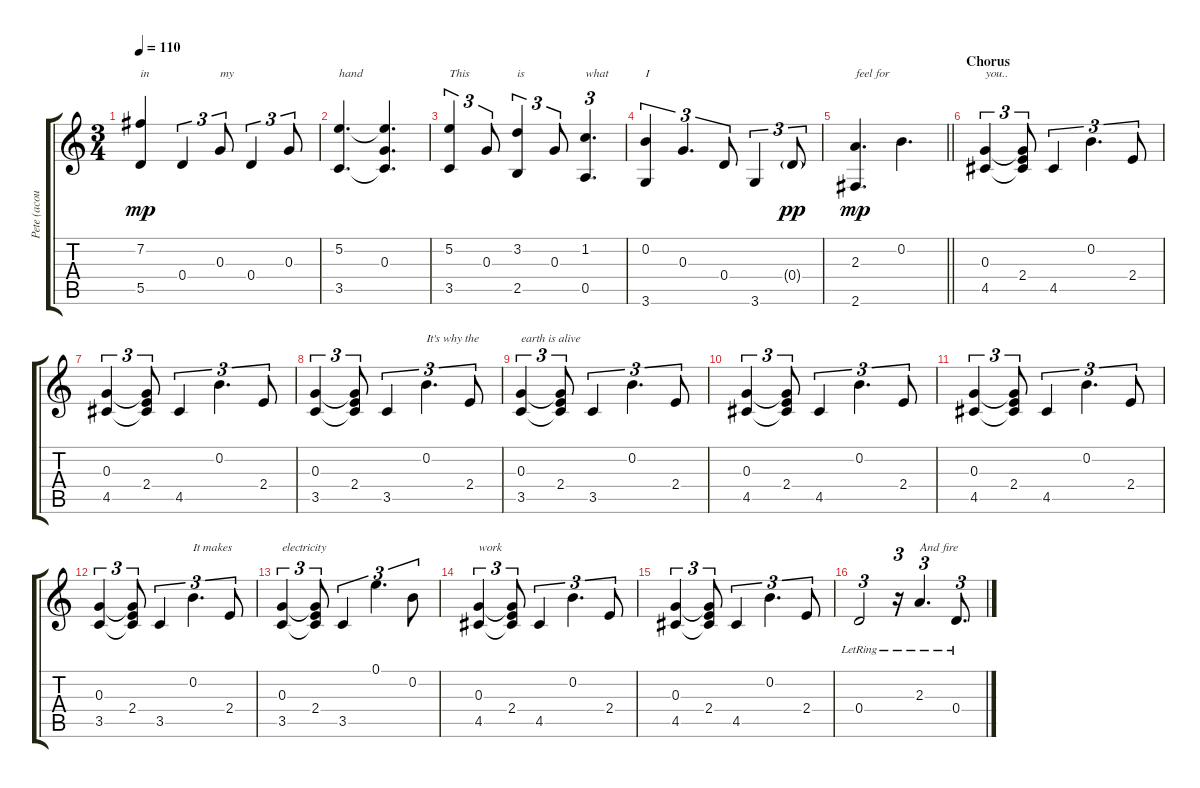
\track ("Pete (acoustic guitar)" "Pete (acou") {instrument acousticguitarsteel}
\staff {score tabs}
\tuning (E4 B3 G3 D3 A2 E2) {hide}
\ts (3 4)
\tempo 110
\clef g2
\ks c
(7.2 5.5).4{txt "in" dy mp} 0.4.4{tu (3 2)} 0.3.8{tu (3 2) txt "my"} 0.4.4{tu (3 2)} 0.3.8{tu (3 2)} |
(5.2 3.5).4{d txt "hand"} (5.2{t} 0.3 3.5{t}).4{d} |
(5.2 3.5).4{tu (3 2) txt "This "} 0.3.8{tu (3 2)} (3.2 2.5).4{tu (3 2) txt "is"} 0.3.8{tu (3 2)} (1.2 0.5).4{d tu (3 2) txt "what"} |
(0.2 3.6).4{tu (3 2) txt "I"} 0.3.4{d tu (3 2)} 0.4.8{tu (3 2)} 3.6.4{tu (3 2)} 0.4{g}.8{tu (3 2) dy pp} |
\barLineRight lightlight
(2.3 2.6).4{d txt "feel for" dy mp} 0.2.4{d} |
\section ("" "Chorus")
(0.3 4.5).4{tu (3 2) txt "you.."} (0.3{t} 2.4 4.5{t}).8{tu (3 2)} 4.5.4{tu (3 2)} 0.2.4{d tu (3 2)} 2.4.8{tu (3 2)} |
(0.3 4.5).4{tu (3 2)} (0.3{t} 2.4 4.5{t}).8{tu (3 2)} 4.5.4{tu (3 2)} 0.2.4{d tu (3 2)} 2.4.8{tu (3 2)} |
(0.3 3.5).4{tu (3 2)} (0.3{t} 2.4 3.5{t}).8{tu (3 2)} 3.5.4{tu (3 2)} 0.2.4{d tu (3 2) txt "It's why the"} 2.4.8{tu (3 2)} |
(0.3 3.5).4{tu (3 2) txt "earth is alive"} (0.3{t} 2.4 3.5{t}).8{tu (3 2)} 3.5.4{tu (3 2)} 0.2.4{d tu (3 2)} 2.4.8{tu (3 2)} |
(0.3 4.5).4{tu (3 2)} (0.3{t} 2.4 4.5{t}).8{tu (3 2)} 4.5.4{tu (3 2)} 0.2.4{d tu (3 2)} 2.4.8{tu (3 2)} |
(0.3 4.5).4{tu (3 2)} (0.3{t} 2.4 4.5{t}).8{tu (3 2)} 4.5.4{tu (3 2)} 0.2.4{d tu (3 2)} 2.4.8{tu (3 2)} |
(0.3 3.5).4{tu (3 2)} (0.3{t} 2.4 3.5{t}).8{tu (3 2)} 3.5.4{tu (3 2)} 0.2.4{d tu (3 2) txt "It makes"} 2.4.8{tu (3 2)} |
(0.3 3.5).4{tu (3 2) txt "electricity"} (0.3{t} 2.4 3.5{t}).8{tu (3 2)} 3.5.4{tu (3 2)} 0.1.4{d tu (3 2)} 0.2.8{tu (3 2)} |
(0.3 4.5).4{tu (3 2) txt "work"} (0.3{t} 2.4 4.5{t}).8{tu (3 2)} 4.5.4{tu (3 2)} 0.2.4{d tu (3 2)} 2.4.8{tu (3 2)} |
(0.3 4.5).4{tu (3 2)} (0.3{t} 2.4 4.5{t}).8{tu (3 2)} 4.5.4{tu (3 2)} 0.2.4{d tu (3 2)} 2.4.8{tu (3 2)} |
0.4{lr}.2{tu (3 2)} r.16{tu (3 2)} 2.3{lr}.4{d tu (3 2) txt "And fire"} 0.4{lr}.8{d tu (3 2)}
